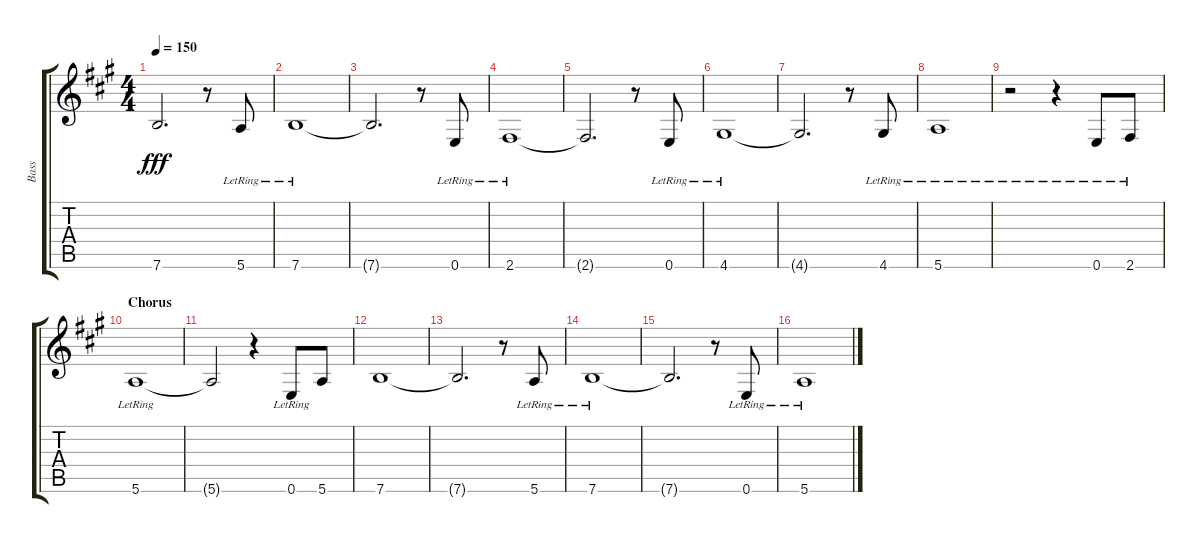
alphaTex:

\track ("Bass " "Bass ") {instrument fretlessbass}
\staff {score tabs}
\tuning (E4 B3 G3 D3 A2 E2) {hide}
\ts (4 4)
\tempo 150
\clef g2
\ks a
7.6{t}.2{d dy fff} r.8 5.6{lr}.8 |
7.6{lr}.1 |
7.6{t}.2{d} r.8 0.6{lr}.8 |
2.6{lr}.1 |
2.6{t}.2{d} r.8 0.6{lr}.8 |
4.6{lr}.1 |
4.6{t}.2{d} r.8 4.6{lr}.8 |
5.6{lr}.1 |
r.2 r.4 0.6{lr}.8 2.6{lr}.8 |
\section ("" "Chorus")
5.6{lr}.1 |
5.6{t}.2 r.4 0.6{lr}.8 5.6.8 |
7.6.1 |
7.6{t}.2{d} r.8 5.6{lr}.8 |
7.6{lr}.1 |
7.6{t}.2{d} r.8 0.6{lr}.8 |
5.6{lr}.1
